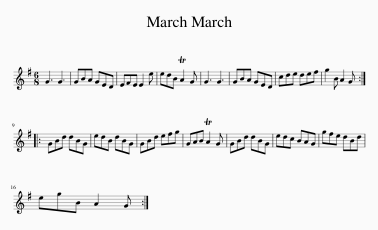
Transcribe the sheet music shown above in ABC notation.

X:1
L:1/8
M:6/8
I:linebreak $
K:G
V:1 treble
V:1
 G3 G3 | GBA GED | EFE E2 e | edB TA2 G | G3 G3 | %5
 GBA GED | cde def | g2 B A2 G ::$ GBd dBG | edB dBG | %10
 GBd efg | GAB TA2 G | GBd dBG | edc BAG | gfe dBd |$ %15
 egB A2 G :| %16
